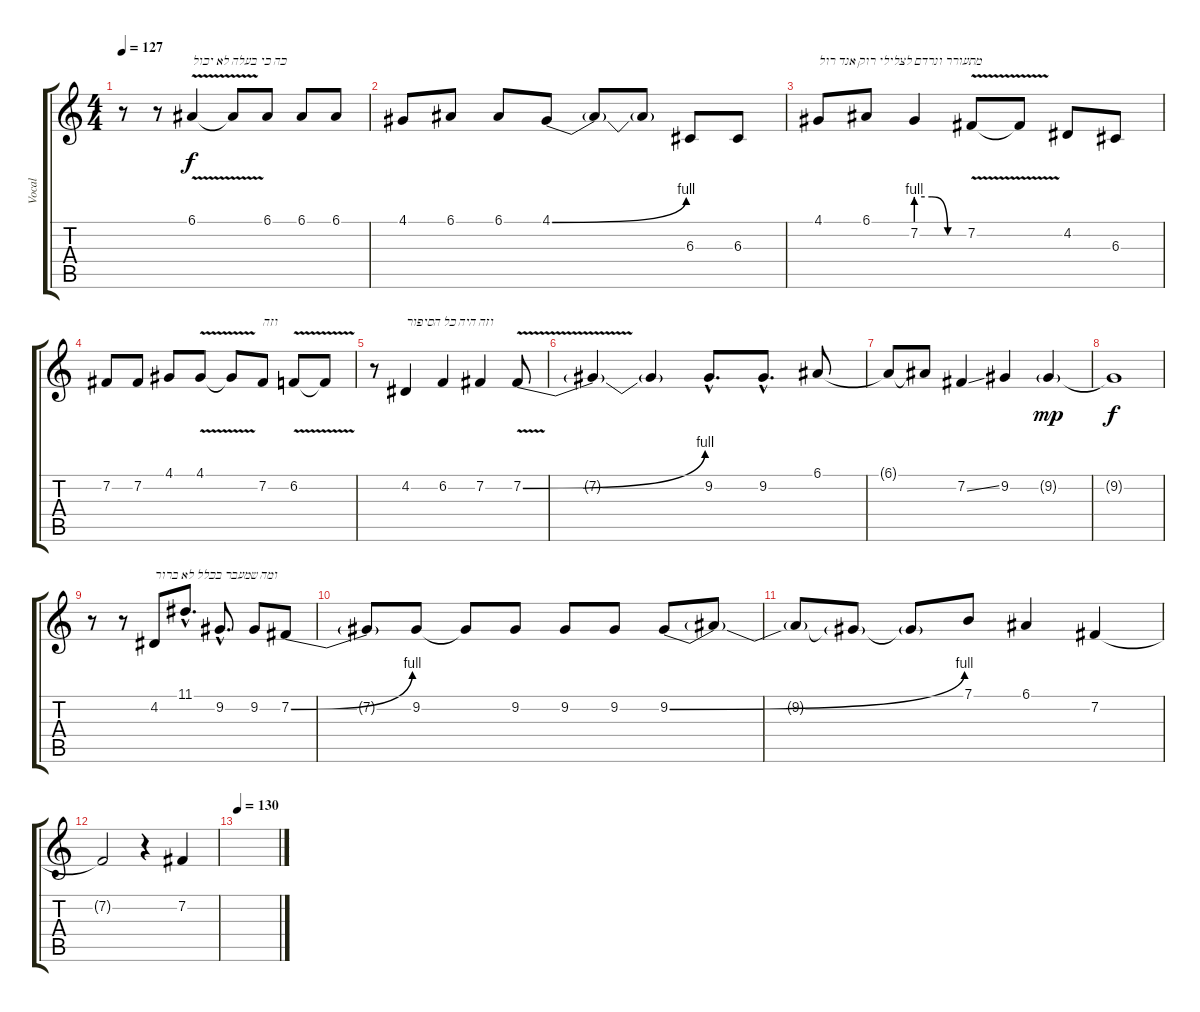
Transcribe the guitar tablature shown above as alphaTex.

\track ("Vocal" "Vocal") {instrument lead6voice}
\staff {score tabs}
\tuning (E4 B3 G3 D3 A2 E2) {hide}
\ts (4 4)
\tempo 127
\clef g2
\ks c
r.8{dy f} r.8 6.1{v}.4{txt "כה כי בעלה לא יכול"} 6.1{t}.8 6.1.8 6.1.8 6.1.8 |
4.1.8 6.1.8 6.1.8 4.1{be (bend 0 0 60 4)}.8 4.1{t}.8 4.1{t}.8 6.3.8 6.3.8 |
4.1.8{txt "מתעורר ונרדם לצלילי רוק אנד רול"} 6.1.8 7.2{be (custom 0 4 20 4 40 0 60 0)}.4 7.2{v}.8 7.2{t}.8 4.2.8 6.3.8 |
7.2.8 7.2.8 4.1.8 4.1{v}.8 4.1{t}.8 7.2.8{txt "וזה"} 6.2{v}.8 6.2{t}.8 |
r.8 4.2.4{txt "וזה היה כל הסיפור"} 6.2.4 7.2.4 7.2{be (bend 0 0 60 4) v}.8 |
7.2{t}.4 7.2{t}.4 9.2{hac}.8{d} 9.2{hac}.8{d} 6.1.8 |
6.1{t}.8 6.1{t}.8 7.2{ss}.4 9.2.4 9.2{g}.4{dy mp} |
9.2{t}.1{dy f} |
r.8 r.8 4.2.8{txt "ומה שמעבר בכלל לא ברור"} 11.1{hac}.8{d} 9.2{hac}.8{d} 9.2.8 7.2{be (bend 0 0 60 4)}.8 |
7.2{t}.8 9.2.8 9.2{t}.8 9.2.8 9.2.8 9.2.8 9.2{be (bend 0 0 60 4)}.8 9.2{t}.8 |
9.2{t}.8 9.2{t}.8 9.2{t}.8 7.1.8 6.1.4 7.2.4 |
7.2{t}.2 r.4 7.2.4 |
\tempo 130
